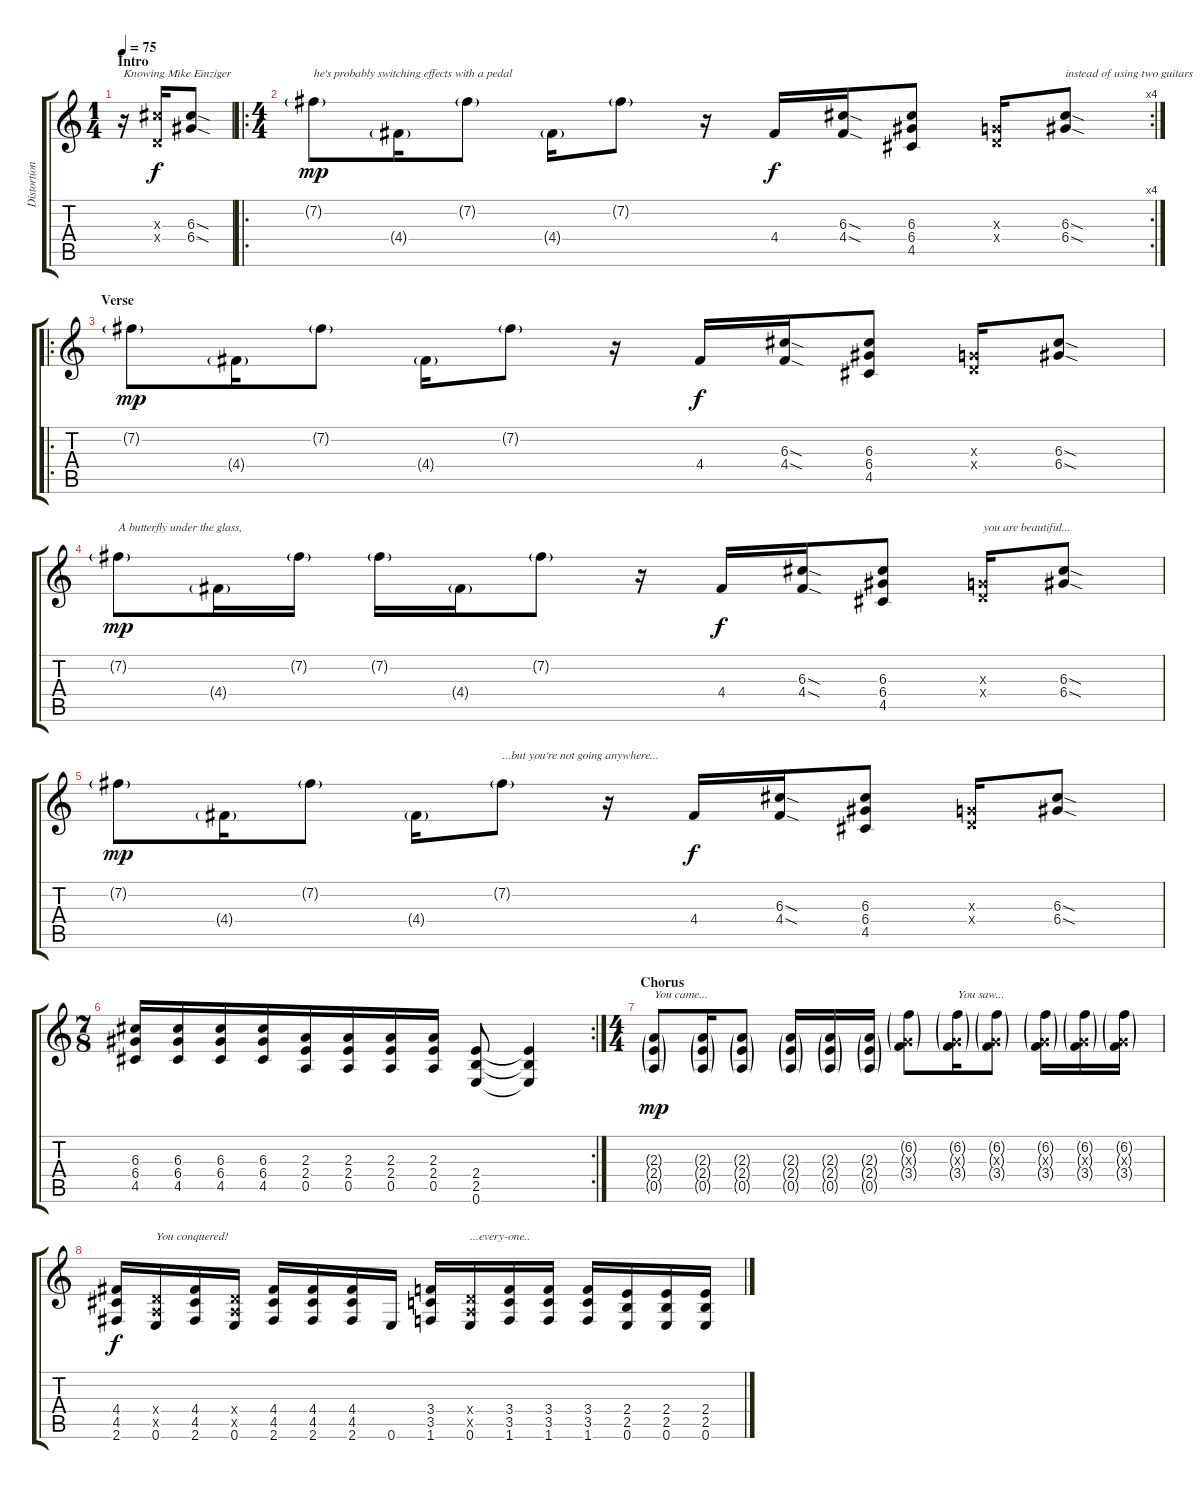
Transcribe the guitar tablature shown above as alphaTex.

\track ("Distortion Guitar" "Distortion") {instrument distortionguitar}
\staff {score tabs}
\tuning (E4 B3 G3 D3 A2 E2) {hide}
\ts (1 4)
\section ("" "Intro")
\tempo 75
\clef g2
\ks c
r.16{txt "Knowing Mike Einziger" dy f instrument distortionguitar} (6.3{x} 0.4{x}).16 (6.3{sod} 6.4{sod}).8 |
\ro
\rc 4
\ts (4 4)
7.2{g}.8{txt "he's probably switching effects with a pedal" dy mp} 4.4{g}.16 7.2{g}.8 4.4{g}.16 7.2{g}.8 r.16 4.4.16{dy f} (6.3{sod} 4.4{sod}).16 (6.3 6.4 4.5).8 (0.3{x} 0.4{x}).16 (6.3{sod} 6.4{sod}).8{txt "instead of using two guitars"} |
\ro
\section ("" "Verse")
7.2{g}.8{dy mp} 4.4{g}.16 7.2{g}.8 4.4{g}.16 7.2{g}.8 r.16 4.4.16{dy f} (6.3{sod} 4.4{sod}).16 (6.3 6.4 4.5).8 (0.3{x} 0.4{x}).16 (6.3{sod} 6.4{sod}).8 |
7.2{g}.8{txt "A butterfly under the glass," dy mp} 4.4{g}.16 7.2{g}.16 7.2{g}.16 4.4{g}.16 7.2{g}.8 r.16 4.4.16{dy f} (6.3{sod} 4.4{sod}).16 (6.3 6.4 4.5).8 (0.3{x} 0.4{x}).16{txt "you are beautiful..."} (6.3{sod} 6.4{sod}).8 |
7.2{g}.8{dy mp} 4.4{g}.16 7.2{g}.8 4.4{g}.16 7.2{g}.8{txt "...but you're not going anywhere..."} r.16 4.4.16{dy f} (6.3{sod} 4.4{sod}).16 (6.3 6.4 4.5).8 (0.3{x} 0.4{x}).16 (6.3{sod} 6.4{sod}).8 |
\rc 2
\ts (7 8)
(6.3 6.4 4.5).16 (6.3 6.4 4.5).16 (6.3 6.4 4.5).16 (6.3 6.4 4.5).16 (2.3 2.4 0.5).16 (2.3 2.4 0.5).16 (2.3 2.4 0.5).16 (2.3 2.4 0.5).16 (2.4 2.5 0.6).8 (2.4{t} 2.5{t} 0.6{t}).4 |
\ts (4 4)
\section ("" "Chorus")
(2.3{g} 2.4{g} 0.5{g}).8{txt "You came... " dy mp} (2.3{g} 2.4{g} 0.5{g}).16 (2.3{g} 2.4{g} 0.5{g}).8 (2.3{g} 2.4{g} 0.5{g}).16 (2.3{g} 2.4{g} 0.5{g}).16 (2.3{g} 2.4{g} 0.5{g}).16 (6.2{g} 0.3{g x} 3.4{g}).8 (6.2{g} 0.3{g x} 3.4{g}).16{txt "You saw..."} (6.2{g} 0.3{g x} 3.4{g}).8 (6.2{g} 0.3{g x} 3.4{g}).16 (6.2{g} 0.3{g x} 3.4{g}).16 (6.2{g} 0.3{g x} 3.4{g}).16 |
(4.4 4.5 2.6).16{dy f} (0.4{x} 0.5{x} 0.6).16{txt "You conquered!"} (4.4 4.5 2.6).16 (0.4{x} 0.5{x} 0.6).16 (4.4 4.5 2.6).16 (4.4 4.5 2.6).16 (4.4 4.5 2.6).16 0.6.16 (3.4 3.5 1.6).16 (0.4{x} 0.5{x} 0.6).16{txt "...every-one.."} (3.4 3.5 1.6).16 (3.4 3.5 1.6).16 (3.4 3.5 1.6).16 (2.4 2.5 0.6).16 (2.4 2.5 0.6).16 (2.4 2.5 0.6).16
